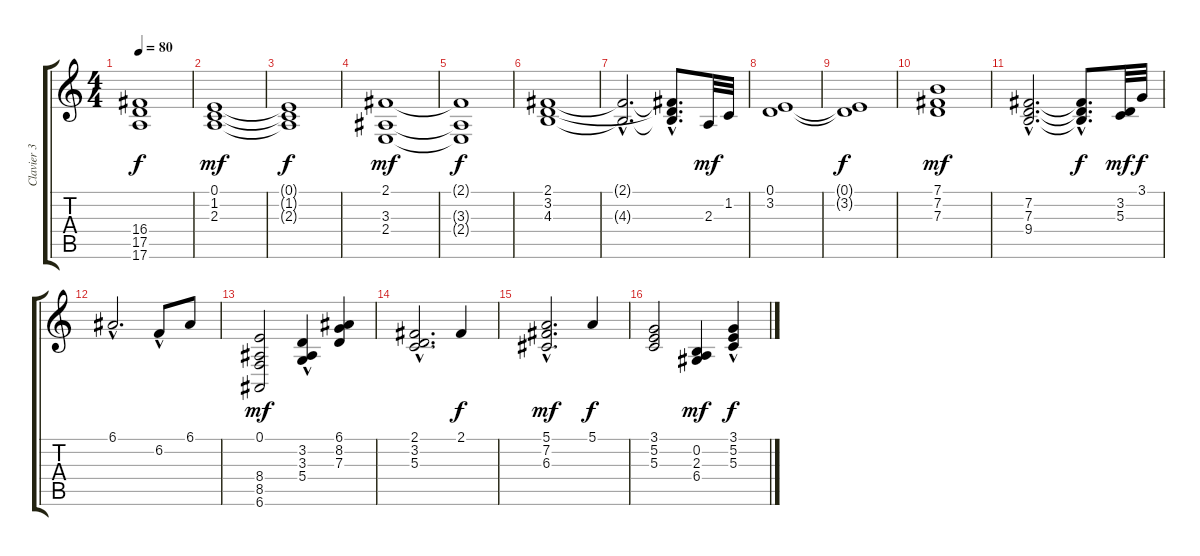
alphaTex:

\track ("Clavier 3" "Clavier 3") {instrument electricpiano2}
\staff {score tabs}
\tuning (E4 B3 G3 D3 A2 E2) {hide}
\ts (4 4)
\tempo 80
\clef g2
\ks c
(16.4{t} 17.5{t} 17.6{t}).1{dy f} |
(0.1 1.2 2.3).1{dy mf} |
(0.1{t} 1.2{t} 2.3{t}).1{dy f} |
(2.1 3.3 2.4).1{dy mf} |
(2.1{t} 3.3{t} 2.4{t}).1{dy f} |
(2.1 3.2 4.3).1 |
(2.1{hac t} 4.3{hac t}).2{d} (2.1{hac t} 3.2{hac t} 4.3{hac t}).8{d} 2.3.32{dy mf} 1.2.32 |
(0.1 3.2).1 |
(0.1{t} 3.2{t}).1{dy f} |
(7.1 7.2 7.3).1{dy mf} |
(7.2{hac} 7.3{hac} 9.4{hac}).2{d} (7.2{hac t} 7.3{hac t} 9.4{hac t}).8{d dy f} (3.2 5.3).32{dy mf} 3.1.32{dy f} |
6.1{hac}.2{d} 6.2{hac}.8 6.1.8 |
(0.1 8.4 8.5 6.6).2{dy mf} (3.2{hac} 3.3 5.4{hac}).4 (6.1 8.2 7.3).4 |
(2.1{hac} 3.2 5.3{hac}).2{d} 2.1.4{dy f} |
(5.1 7.2{hac} 6.3).2{d dy mf} 5.1.4{dy f} |
(3.1 5.2 5.3).2 (0.2 2.3 6.4).4{dy mf} (3.1 5.2{hac} 5.3).4{dy f}
